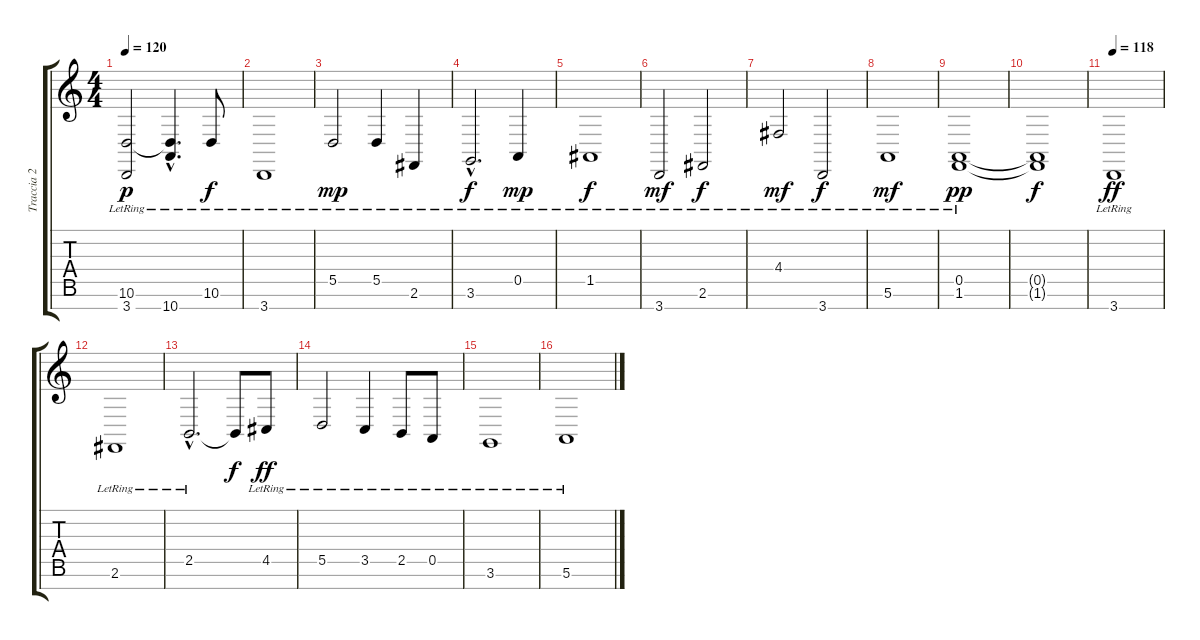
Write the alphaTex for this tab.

\track ("Traccia 2" "Traccia 2") {instrument acousticgrandpiano}
\staff {score tabs}
\tuning (E4 B3 G3 D3 A2 E2 B1) {hide}
\ts (4 4)
\tempo 120
\clef g2
\ks c
(10.6{t} 3.7{lr}).2{dy p} (10.6{hac t} 10.7{hac lr}).4{d} 10.6{lr}.8{dy f} |
3.7{lr}.1 |
5.5{lr}.2{dy mp} 5.5{lr}.4 2.6{lr}.4 |
3.6{hac lr}.2{d dy f} 0.5{lr}.4{dy mp} |
1.5{lr}.1{dy f} |
3.7{lr}.2{dy mf} 2.6{lr}.2{dy f} |
4.4{lr}.2{dy mf} 3.7{lr}.2{dy f} |
5.6{lr}.1{dy mf} |
(0.5{lr} 1.6{lr}).1{dy pp} |
(0.5{t} 1.6{t}).1{dy f} |
\tempo 118
3.7{lr}.1{dy ff} |
2.6{lr}.1 |
2.5{hac lr}.2{d} 2.5{t}.8{dy f} 4.5{lr}.8{dy ff} |
5.5{lr}.2 3.5{lr}.4 2.5{lr}.8 0.5{lr}.8 |
3.6{lr}.1 |
5.6{lr}.1
